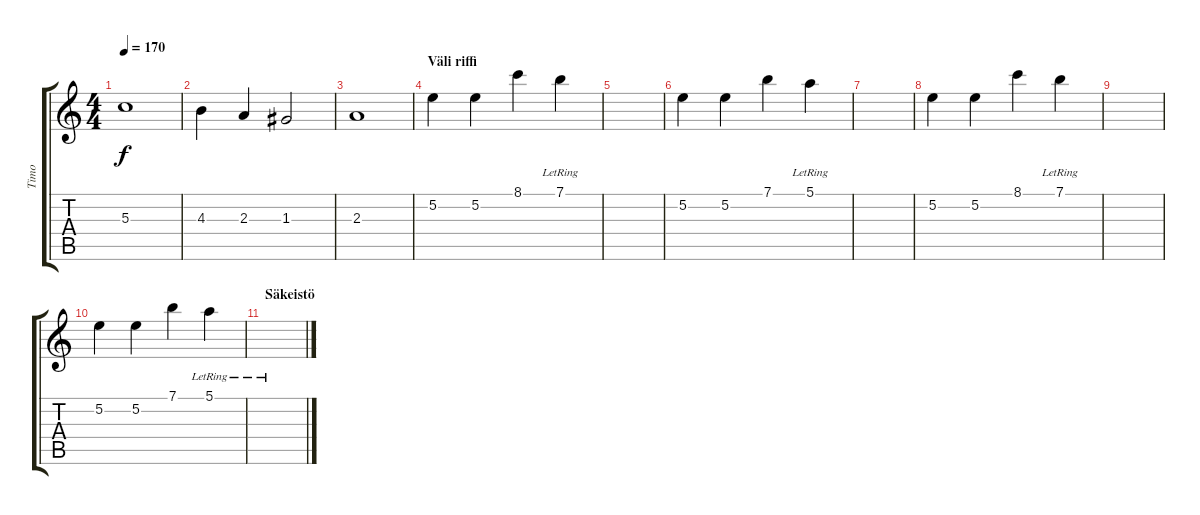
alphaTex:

\track ("Timo" "Timo") {instrument acousticguitarnylon}
\staff {score tabs}
\tuning (E4 B3 G3 D3 A2 D2) {hide}
\ts (4 4)
\tempo 170
\clef g2
\ks c
5.3.1{dy f} |
4.3.4 2.3.4 1.3.2 |
2.3.1 |
\section ("" "Väli riffi")
5.2.4 5.2.4 8.1.4 7.1{lr}.4 |
|
5.2.4 5.2.4 7.1.4 5.1{lr}.4 |
|
5.2.4 5.2.4 8.1.4 7.1{lr}.4 |
|
5.2.4 5.2.4 7.1.4 5.1{lr}.4 |
\section ("" "Säkeistö")
